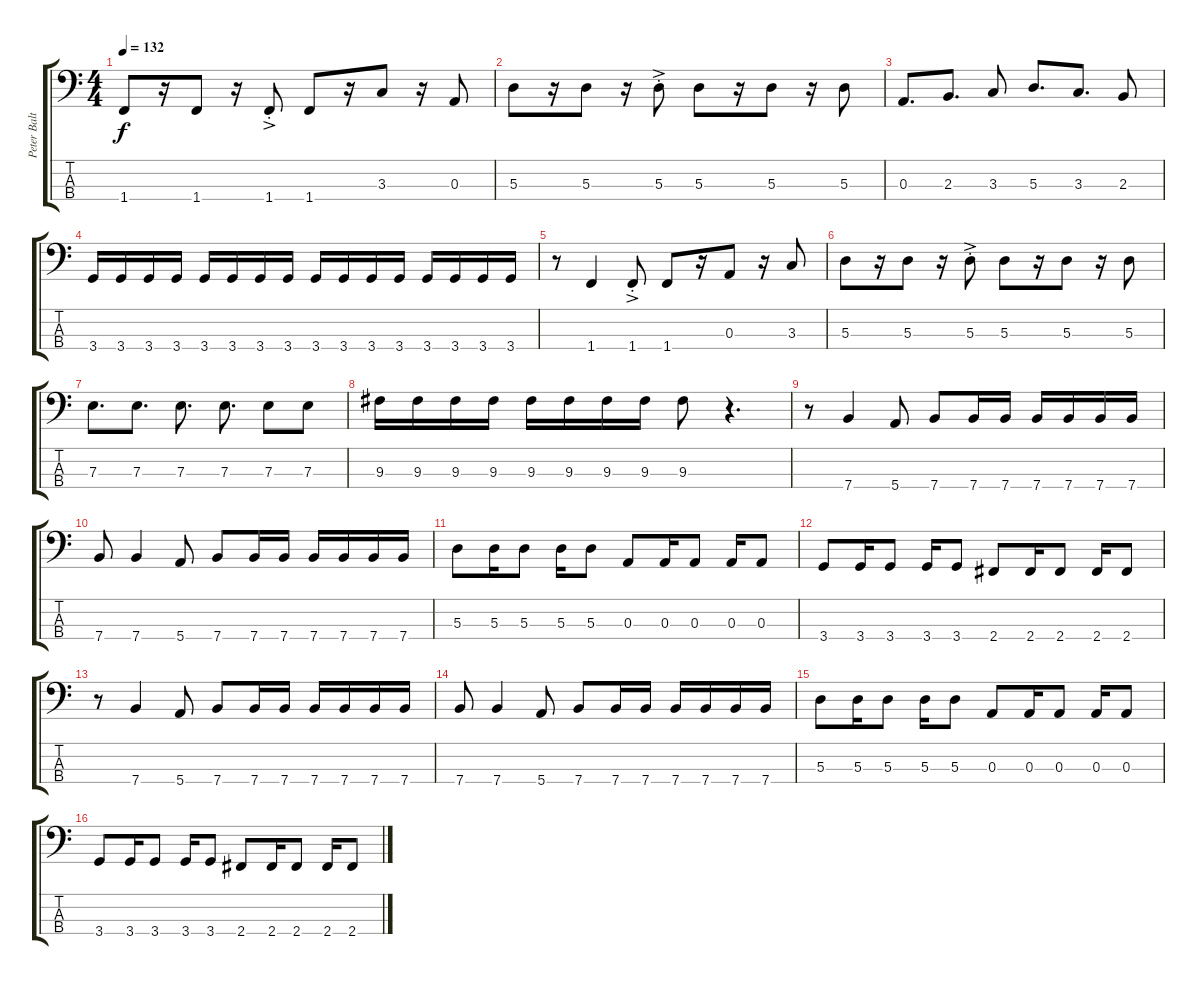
\track ("Peter Baltes " "Peter Balt") {instrument electricbassfinger}
\staff {score tabs}
\tuning (G2 D2 A1 E1) {hide}
\ts (4 4)
\tempo 132
\clef f4
\ks c
1.4.8{dy f} r.16 1.4.8 r.16 1.4{ac st}.8 1.4.8 r.16 3.3.8 r.16 0.3.8 |
5.3.8 r.16 5.3.8 r.16 5.3{ac st}.8 5.3.8 r.16 5.3.8 r.16 5.3.8 |
0.3.8{d} 2.3.8{d} 3.3.8 5.3.8{d} 3.3.8{d} 2.3.8 |
3.4.16 3.4.16 3.4.16 3.4.16 3.4.16 3.4.16 3.4.16 3.4.16 3.4.16 3.4.16 3.4.16 3.4.16 3.4.16 3.4.16 3.4.16 3.4.16 |
r.8 1.4.4 1.4{ac st}.8 1.4.8 r.16 0.3.8 r.16 3.3.8 |
5.3.8 r.16 5.3.8 r.16 5.3{ac st}.8 5.3.8 r.16 5.3.8 r.16 5.3.8 |
7.3.8{d} 7.3.8{d} 7.3.8{d} 7.3.8{d} 7.3.8 7.3.8 |
9.3.16 9.3.16 9.3.16 9.3.16 9.3.16 9.3.16 9.3.16 9.3.16 9.3.8 r.4{d} |
r.8 7.4.4 5.4.8 7.4.8 7.4.16 7.4.16 7.4.16 7.4.16 7.4.16 7.4.16 |
7.4.8 7.4.4 5.4.8 7.4.8 7.4.16 7.4.16 7.4.16 7.4.16 7.4.16 7.4.16 |
5.3.8 5.3.16 5.3.8 5.3.16 5.3.8 0.3.8 0.3.16 0.3.8 0.3.16 0.3.8 |
3.4.8 3.4.16 3.4.8 3.4.16 3.4.8 2.4.8 2.4.16 2.4.8 2.4.16 2.4.8 |
r.8 7.4.4 5.4.8 7.4.8 7.4.16 7.4.16 7.4.16 7.4.16 7.4.16 7.4.16 |
7.4.8 7.4.4 5.4.8 7.4.8 7.4.16 7.4.16 7.4.16 7.4.16 7.4.16 7.4.16 |
5.3.8 5.3.16 5.3.8 5.3.16 5.3.8 0.3.8 0.3.16 0.3.8 0.3.16 0.3.8 |
3.4.8 3.4.16 3.4.8 3.4.16 3.4.8 2.4.8 2.4.16 2.4.8 2.4.16 2.4.8
